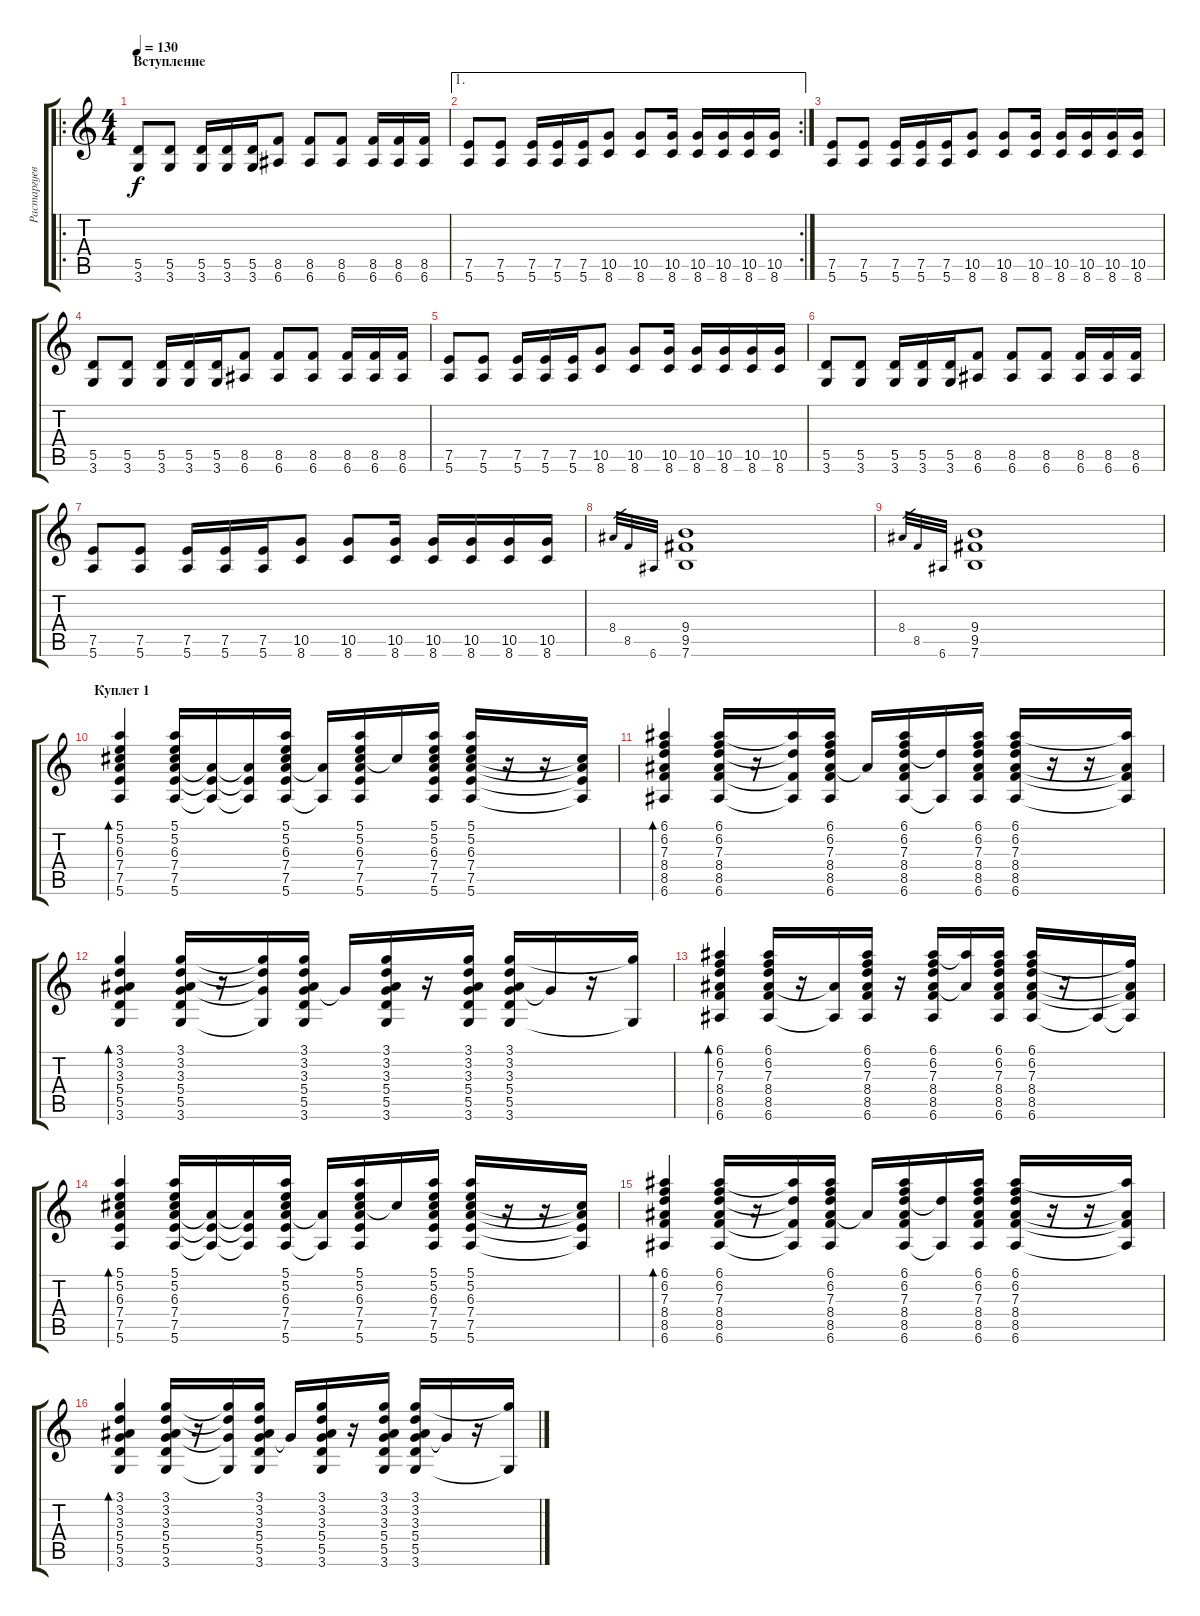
\track ("Растаргуев" "Растаргуев") {instrument distortionguitar}
\staff {score tabs}
\tuning (E4 B3 G3 D3 A2 E2) {hide}
\ro
\ts (4 4)
\section ("" "Вступление")
\tempo 130
\clef g2
\ks c
(5.5 3.6).8{dy f instrument distortionguitar} (5.5 3.6).8 (5.5 3.6).16 (5.5 3.6).16 (5.5 3.6).16 (8.5 6.6).8 (8.5 6.6).8 (8.5 6.6).8 (8.5 6.6).16 (8.5 6.6).16 (8.5 6.6).16 |
\ae 1
\rc 2
(7.5 5.6).8 (7.5 5.6).8 (7.5 5.6).16 (7.5 5.6).16 (7.5 5.6).16 (10.5 8.6).8 (10.5 8.6).8 (10.5 8.6).16 (10.5 8.6).16 (10.5 8.6).16 (10.5 8.6).16 (10.5 8.6).16 |
(7.5 5.6).8 (7.5 5.6).8 (7.5 5.6).16 (7.5 5.6).16 (7.5 5.6).16 (10.5 8.6).8 (10.5 8.6).8 (10.5 8.6).16 (10.5 8.6).16 (10.5 8.6).16 (10.5 8.6).16 (10.5 8.6).16 |
(5.5 3.6).8 (5.5 3.6).8 (5.5 3.6).16 (5.5 3.6).16 (5.5 3.6).16 (8.5 6.6).8 (8.5 6.6).8 (8.5 6.6).8 (8.5 6.6).16 (8.5 6.6).16 (8.5 6.6).16 |
(7.5 5.6).8 (7.5 5.6).8 (7.5 5.6).16 (7.5 5.6).16 (7.5 5.6).16 (10.5 8.6).8 (10.5 8.6).8 (10.5 8.6).16 (10.5 8.6).16 (10.5 8.6).16 (10.5 8.6).16 (10.5 8.6).16 |
(5.5 3.6).8 (5.5 3.6).8 (5.5 3.6).16 (5.5 3.6).16 (5.5 3.6).16 (8.5 6.6).8 (8.5 6.6).8 (8.5 6.6).8 (8.5 6.6).16 (8.5 6.6).16 (8.5 6.6).16 |
(7.5 5.6).8 (7.5 5.6).8 (7.5 5.6).16 (7.5 5.6).16 (7.5 5.6).16 (10.5 8.6).8 (10.5 8.6).8 (10.5 8.6).16 (10.5 8.6).16 (10.5 8.6).16 (10.5 8.6).16 (10.5 8.6).16 |
8.4.32{gr} 8.5.32{gr} 6.6.32{gr} (9.4 9.5 7.6).1 |
8.4.32{gr} 8.5.32{gr} 6.6.32{gr} (9.4 9.5 7.6).1 |
\section ("" "Куплет 1")
(5.1 5.2 6.3 7.4 7.5 5.6).4{bd 120 instrument electricguitarclean} (5.1 5.2 6.3 7.4 7.5 5.6).16 (7.4{t} 7.5{t} 5.6{t}).16 (7.4{t} 7.5{t} 5.6{t}).16 (5.1 5.2 6.3 7.4 7.5 5.6).16 (7.4{t} 5.6{t}).16 (5.1 5.2 6.3 7.4 7.5 5.6).16 6.3{t}.16 (5.1 5.2 6.3 7.4 7.5 5.6).16 (5.1 5.2 6.3 7.4 7.5 5.6).16 r.16 r.16 (6.3{t} 7.4{t} 7.5{t} 5.6{t}).16 |
(6.1 6.2 7.3 8.4 8.5 6.6).4{bd 120} (6.1 6.2 7.3 8.4 8.5 6.6).16 r.16 (6.1{t} 7.3{t} 8.5{t} 6.6{t}).16 (6.1 6.2 7.3 8.4 8.5 6.6).16 8.4{t}.16 (6.1 6.2 7.3 8.4 8.5 6.6).16 (7.3{t} 6.6{t}).16 (6.1 6.2 7.3 8.4 8.5 6.6).16 (6.1 6.2 7.3 8.4 8.5 6.6).16 r.16 r.16 (6.1{t} 8.4{t} 8.5{t} 6.6{t}).16 |
(3.1 3.2 3.3 5.4 5.5 3.6).4{bd 120} (3.1 3.2 3.3 5.4 5.5 3.6).16 r.16 (3.1{t} 3.2{t} 5.4{t} 3.6{t}).16 (3.1 3.2 3.3 5.4 5.5 3.6).16 5.4{t}.16 (3.1 3.2 3.3 5.4 5.5 3.6).16 r.16 (3.1 3.2 3.3 5.4 5.5 3.6).16 (3.1 3.2 3.3 5.4 5.5 3.6).16 5.4{t}.16 r.16 (3.1{t} 3.6{t}).16 |
(6.1 6.2 7.3 8.4 8.5 6.6).4{bd 120} (6.1 6.2 7.3 8.4 8.5 6.6).16 r.16 (8.4{t} 6.6{t}).16 (6.1 6.2 7.3 8.4 8.5 6.6).16 r.16 (6.1 6.2 7.3 8.4 8.5 6.6).16 (6.1{t} 8.4{t}).16 (6.1 6.2 7.3 8.4 8.5 6.6).16 (6.1 6.2 7.3 8.4 8.5 6.6).16 r.16 6.6{t}.16 (6.2{t} 8.4{t} 8.5{t} 6.6{t}).16 |
(5.1 5.2 6.3 7.4 7.5 5.6).4{bd 120 instrument electricguitarclean} (5.1 5.2 6.3 7.4 7.5 5.6).16 (7.4{t} 7.5{t} 5.6{t}).16 (7.4{t} 7.5{t} 5.6{t}).16 (5.1 5.2 6.3 7.4 7.5 5.6).16 (7.4{t} 5.6{t}).16 (5.1 5.2 6.3 7.4 7.5 5.6).16 6.3{t}.16 (5.1 5.2 6.3 7.4 7.5 5.6).16 (5.1 5.2 6.3 7.4 7.5 5.6).16 r.16 r.16 (6.3{t} 7.4{t} 7.5{t} 5.6{t}).16 |
(6.1 6.2 7.3 8.4 8.5 6.6).4{bd 120} (6.1 6.2 7.3 8.4 8.5 6.6).16 r.16 (6.1{t} 7.3{t} 8.5{t} 6.6{t}).16 (6.1 6.2 7.3 8.4 8.5 6.6).16 8.4{t}.16 (6.1 6.2 7.3 8.4 8.5 6.6).16 (7.3{t} 6.6{t}).16 (6.1 6.2 7.3 8.4 8.5 6.6).16 (6.1 6.2 7.3 8.4 8.5 6.6).16 r.16 r.16 (6.1{t} 8.4{t} 8.5{t} 6.6{t}).16 |
(3.1 3.2 3.3 5.4 5.5 3.6).4{bd 120} (3.1 3.2 3.3 5.4 5.5 3.6).16 r.16 (3.1{t} 3.2{t} 5.4{t} 3.6{t}).16 (3.1 3.2 3.3 5.4 5.5 3.6).16 5.4{t}.16 (3.1 3.2 3.3 5.4 5.5 3.6).16 r.16 (3.1 3.2 3.3 5.4 5.5 3.6).16 (3.1 3.2 3.3 5.4 5.5 3.6).16 5.4{t}.16 r.16 (3.1{t} 3.6{t}).16
